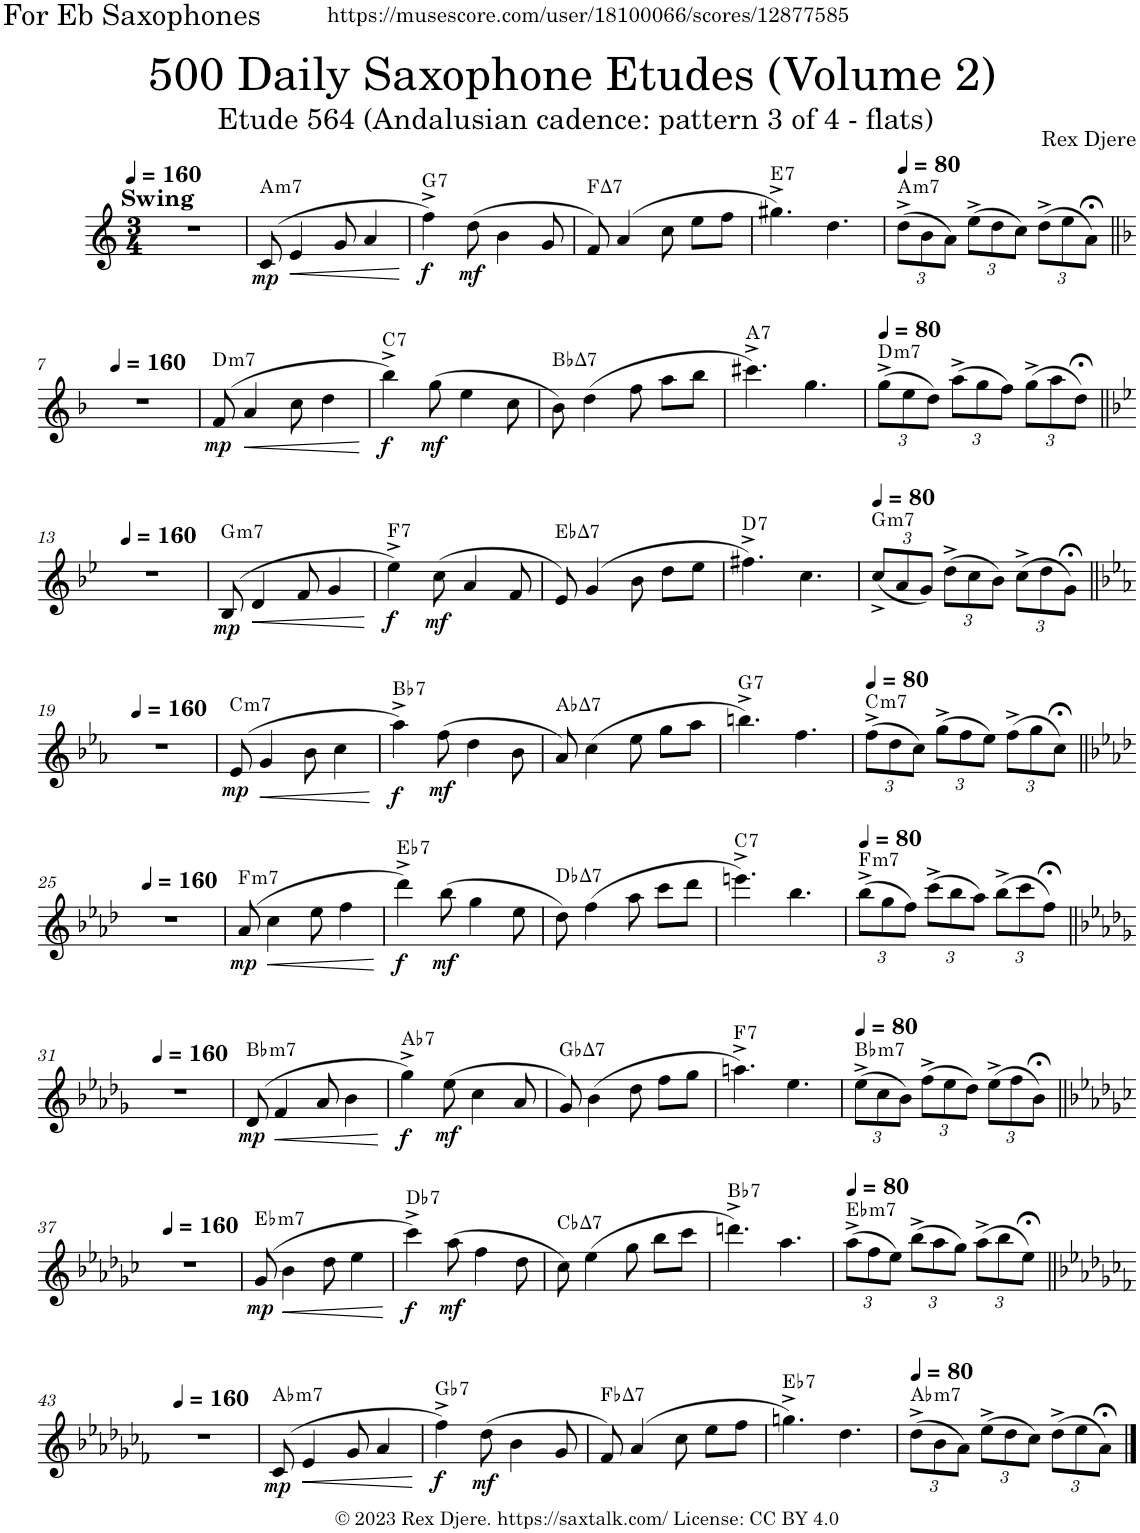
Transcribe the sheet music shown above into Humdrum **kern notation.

**kern	**dynam	**harte
*part1	*part1	*part1
*staff1	*staff1	*
*I"Alto Saxophone	*	*
*I'A. Sax.	*	*
*clefG2	*	*
*Trd5c9	*	*
*k[]	*	*
*M3/4	*	*
*MM160	*	*
=1	=1	=1
!LO:TX:a:B:t=Swing	!	!
2.r	.	.
=2	=2	=2
!	!LO:DY:b	!LO:H:kt=m7
(8c/	mp	A:min7
!	!LO:HP:b	!
4e/	<	.
8g/	.	.
4a/	.	.
.	[	.
=3	=3	=3
!	!LO:DY:b	!LO:H:kt=7
4ff^\)	f	G:7
!	!LO:DY:b	!
(8dd\	mf	.
4b\	.	.
8g/	.	.
=4	=4	=4
!	!	!LO:H:kt=7
8f/)	.	F:maj7
(4a/	.	.
8cc\	.	.
8ee\L	.	.
8ff\J	.	.
=5	=5	=5
!	!	!LO:H:kt=7
4.gg#X^\)	.	E:7
4.dd\	.	.
=6	=6	=6
*Xbrackettup	*	*
*MM80	*	*
!	!	!LO:H:kt=m7
(12dd^\L	.	A:min7
12b\	.	.
12a\J)	.	.
(12ee^\L	.	.
12dd\	.	.
12cc\J)	.	.
(12dd^\L	.	.
12ee\	.	.
12a;<\J)	.	.
!!LO:LB:g=z
=7||	=7||	=7||
*k[b-]	*	*
*MM160	*	*
2.r	.	.
=8	=8	=8
!	!LO:DY:b	!LO:H:kt=m7
(8f/	mp	D:min7
!	!LO:HP:b	!
4a/	<	.
8cc\	.	.
4dd\	.	.
.	[	.
=9	=9	=9
!	!LO:DY:b	!LO:H:kt=7
4bb-^\)	f	C:7
!	!LO:DY:b	!
(8gg\	mf	.
4ee\	.	.
8cc\	.	.
=10	=10	=10
!	!	!LO:H:kt=7
8b-\)	.	Bb:maj7
(4dd\	.	.
8ff\	.	.
8aa\L	.	.
8bb-\J	.	.
=11	=11	=11
!	!	!LO:H:kt=7
4.ccc#X^\)	.	A:7
4.gg\	.	.
=12	=12	=12
*MM80	*	*
!	!	!LO:H:kt=m7
(12gg^\L	.	D:min7
12ee\	.	.
12dd\J)	.	.
(12aa^\L	.	.
12gg\	.	.
12ff\J)	.	.
(12gg^\L	.	.
12aa\	.	.
12dd;<\J)	.	.
!!LO:LB:g=z
=13||	=13||	=13||
*k[b-e-]	*	*
*MM160	*	*
2.r	.	.
=14	=14	=14
!	!LO:DY:b	!LO:H:kt=m7
(8B-/	mp	G:min7
!	!LO:HP:b	!
4d/	<	.
8f/	.	.
4g/	.	.
.	[	.
=15	=15	=15
!	!LO:DY:b	!LO:H:kt=7
4ee-^\)	f	F:7
!	!LO:DY:b	!
(8cc\	mf	.
4a/	.	.
8f/	.	.
=16	=16	=16
!	!	!LO:H:kt=7
8e-/)	.	Eb:maj7
(4g/	.	.
8b-\	.	.
8dd\L	.	.
8ee-\J	.	.
=17	=17	=17
!	!	!LO:H:kt=7
4.ff#X^\)	.	D:7
4.cc\	.	.
=18	=18	=18
*MM80	*	*
!	!	!LO:H:kt=m7
(12cc^/L	.	G:min7
12a/	.	.
12g/J)	.	.
(12dd^\L	.	.
12cc\	.	.
12b-\J)	.	.
(12cc^\L	.	.
12dd\	.	.
12g;<\J)	.	.
!!LO:LB:g=z
=19||	=19||	=19||
*k[b-e-a-]	*	*
*MM160	*	*
2.r	.	.
=20	=20	=20
!	!LO:DY:b	!LO:H:kt=m7
(8e-/	mp	C:min7
!	!LO:HP:b	!
4g/	<	.
8b-\	.	.
4cc\	.	.
.	[	.
=21	=21	=21
!	!LO:DY:b	!LO:H:kt=7
4aa-^\)	f	Bb:7
!	!LO:DY:b	!
(8ff\	mf	.
4dd\	.	.
8b-\	.	.
=22	=22	=22
!	!	!LO:H:kt=7
8a-/)	.	Ab:maj7
(4cc\	.	.
8ee-\	.	.
8gg\L	.	.
8aa-\J	.	.
=23	=23	=23
!	!	!LO:H:kt=7
4.bbn^\)	.	G:7
4.ff\	.	.
=24	=24	=24
*MM80	*	*
!	!	!LO:H:kt=m7
(12ff^\L	.	C:min7
12dd\	.	.
12cc\J)	.	.
(12gg^\L	.	.
12ff\	.	.
12ee-\J)	.	.
(12ff^\L	.	.
12gg\	.	.
12cc;<\J)	.	.
!!LO:LB:g=z
=25||	=25||	=25||
*k[b-e-a-d-]	*	*
*MM160	*	*
2.r	.	.
=26	=26	=26
!	!LO:DY:b	!LO:H:kt=m7
(8a-/	mp	F:min7
!	!LO:HP:b	!
4cc\	<	.
8ee-\	.	.
4ff\	.	.
.	[	.
=27	=27	=27
!	!LO:DY:b	!LO:H:kt=7
4ddd-^\)	f	Eb:7
!	!LO:DY:b	!
(8bb-\	mf	.
4gg\	.	.
8ee-\	.	.
=28	=28	=28
!	!	!LO:H:kt=7
8dd-\)	.	Db:maj7
(4ff\	.	.
8aa-\	.	.
8ccc\L	.	.
8ddd-\J	.	.
=29	=29	=29
!	!	!LO:H:kt=7
4.eeen^\)	.	C:7
4.bb-\	.	.
=30	=30	=30
*MM80	*	*
!	!	!LO:H:kt=m7
(12bb-^\L	.	F:min7
12gg\	.	.
12ff\J)	.	.
(12ccc^\L	.	.
12bb-\	.	.
12aa-\J)	.	.
(12bb-^\L	.	.
12ccc\	.	.
12ff;<\J)	.	.
!!LO:LB:g=z
=31||	=31||	=31||
*k[b-e-a-d-g-]	*	*
*MM160	*	*
2.r	.	.
=32	=32	=32
!	!LO:DY:b	!LO:H:kt=m7
(8d-/	mp	Bb:min7
!	!LO:HP:b	!
4f/	<	.
8a-/	.	.
4b-\	.	.
.	[	.
=33	=33	=33
!	!LO:DY:b	!LO:H:kt=7
4gg-^\)	f	Ab:7
!	!LO:DY:b	!
(8ee-\	mf	.
4cc\	.	.
8a-/	.	.
=34	=34	=34
!	!	!LO:H:kt=7
8g-/)	.	Gb:maj7
(4b-\	.	.
8dd-\	.	.
8ff\L	.	.
8gg-\J	.	.
=35	=35	=35
!	!	!LO:H:kt=7
4.aan^\)	.	F:7
4.ee-\	.	.
=36	=36	=36
*MM80	*	*
!	!	!LO:H:kt=m7
(12ee-^\L	.	Bb:min7
12cc\	.	.
12b-\J)	.	.
(12ff^\L	.	.
12ee-\	.	.
12dd-\J)	.	.
(12ee-^\L	.	.
12ff\	.	.
12b-;<\J)	.	.
!!LO:LB:g=z
=37||	=37||	=37||
*k[b-e-a-d-g-c-]	*	*
*MM160	*	*
2.r	.	.
=38	=38	=38
!	!LO:DY:b	!LO:H:kt=m7
(8g-/	mp	Eb:min7
!	!LO:HP:b	!
4b-\	<	.
8dd-\	.	.
4ee-\	.	.
.	[	.
=39	=39	=39
!	!LO:DY:b	!LO:H:kt=7
4ccc-^\)	f	Db:7
!	!LO:DY:b	!
(8aa-\	mf	.
4ff\	.	.
8dd-\	.	.
=40	=40	=40
!	!	!LO:H:kt=7
8cc-\)	.	Cb:maj7
(4ee-\	.	.
8gg-\	.	.
8bb-\L	.	.
8ccc-\J	.	.
=41	=41	=41
!	!	!LO:H:kt=7
4.dddn^\)	.	Bb:7
4.aa-\	.	.
=42	=42	=42
*MM80	*	*
!	!	!LO:H:kt=m7
(12aa-^\L	.	Eb:min7
12ff\	.	.
12ee-\J)	.	.
(12bb-^\L	.	.
12aa-\	.	.
12gg-\J)	.	.
(12aa-^\L	.	.
12bb-\	.	.
12ee-;<\J)	.	.
!!LO:LB:g=z
=43||	=43||	=43||
*k[b-e-a-d-g-c-f-]	*	*
*MM160	*	*
2.r	.	.
=44	=44	=44
!	!LO:DY:b	!LO:H:kt=m7
(8c-/	mp	Ab:min7
!	!LO:HP:b	!
4e-/	<	.
8g-/	.	.
4a-/	.	.
.	[	.
=45	=45	=45
!	!LO:DY:b	!LO:H:kt=7
4ff-^\)	f	Gb:7
!	!LO:DY:b	!
(8dd-\	mf	.
4b-\	.	.
8g-/	.	.
=46	=46	=46
!	!	!LO:H:kt=7
8f-/)	.	Fb:maj7
(4a-/	.	.
8cc-\	.	.
8ee-\L	.	.
8ff-\J	.	.
=47	=47	=47
!	!	!LO:H:kt=7
4.ggn^\)	.	Eb:7
4.dd-\	.	.
=48	=48	=48
*MM80	*	*
!	!	!LO:H:kt=m7
(12dd-^\L	.	Ab:min7
12b-\	.	.
12a-\J)	.	.
(12ee-^\L	.	.
12dd-\	.	.
12cc-\J)	.	.
(12dd-^\L	.	.
12ee-\	.	.
12a-;<\J)	.	.
==	==	==
*-	*-	*-
